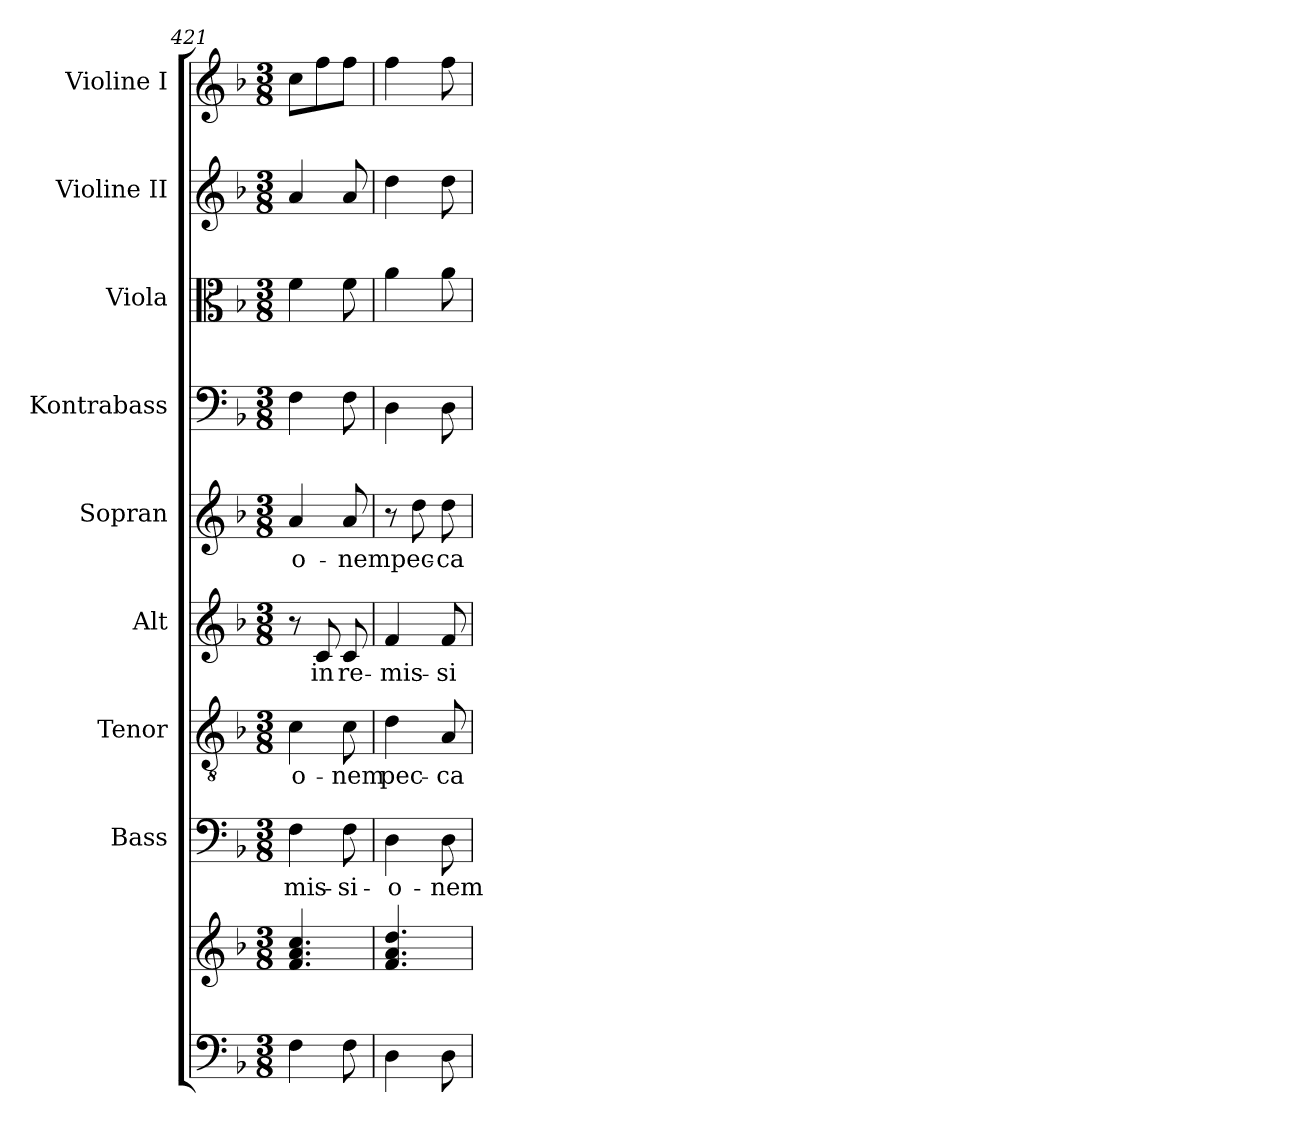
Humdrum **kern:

**kern	**kern	**kern	**text	**kern	**text	**kern	**text	**kern	**text	**kern	**kern	**kern	**kern
*part9	*part9	*part8	*part8	*part7	*part7	*part6	*part6	*part5	*part5	*part4	*part3	*part2	*part1
*staff10	*staff9	*staff8	*staff8	*staff7	*staff7	*staff6	*staff6	*staff5	*staff5	*staff4	*staff3	*staff2	*staff1
*	*	*I"Bass	*	*I"Tenor	*	*I"Alt	*	*I"Sopran	*	*I"Kontrabass	*I"Viola	*I"Violine II	*I"Violine I
*	*	*I'B.	*	*I'T.	*	*I'A.	*	*I'S.	*	*I'Kb.	*I'Vla.	*I'Vl. II	*I'Vl. I
*clefF4	*clefG2	*clefF4	*	*clefGv2	*	*clefG2	*	*clefG2	*	*clefF4	*clefC3	*clefG2	*clefG2
*	*	*	*	*	*	*	*	*	*	*ITrd7c12	*	*	*
*k[b-]	*k[b-]	*k[b-]	*	*k[b-]	*	*k[b-]	*	*k[b-]	*	*k[b-]	*k[b-]	*k[b-]	*k[b-]
*F:	*F:	*F:	*	*F:	*	*F:	*	*F:	*	*F:	*F:	*F:	*F:
*M3/8	*M3/8	*M3/8	*	*M3/8	*	*M3/8	*	*M3/8	*	*M3/8	*M3/8	*M3/8	*M3/8
=421	=421	=421	=421	=421	=421	=421	=421	=421	=421	=421	=421	=421	=421
!	!	!	!LO:LY:b	!	!LO:LY:b	!	!	!	!LO:LY:b	!	!	!	!
4F\	4.f/ 4.a/ 4.cc/	4F\	-mis-	4c\	-o-	8r	.	4a/	-o-	4FF\	4f\	4a/	8cc\L
!	!	!	!	!	!	!	!LO:LY:b	!	!	!	!	!	!
.	.	.	.	.	.	8c/	in	.	.	.	.	.	8ff\
!	!	!	!LO:LY:b	!	!LO:LY:b	!	!LO:LY:b	!	!LO:LY:b	!	!	!	!
8F\	.	8F\	-si-	8c\	-nem	8c/	re-	8a/	-nem	8FF\	8f\	8a/	8ff\J
=422	=422	=422	=422	=422	=422	=422	=422	=422	=422	=422	=422	=422	=422
!	!	!	!LO:LY:b	!	!LO:LY:b	!	!LO:LY:b	!	!	!	!	!	!
4D\	4.f/ 4.a/ 4.dd/	4D\	-o-	4d\	pec-	4f/	-mis-	8r	.	4DD\	4a\	4dd\	4ff\
!	!	!	!	!	!	!	!	!	!LO:LY:b	!	!	!	!
.	.	.	.	.	.	.	.	8dd\	pec-	.	.	.	.
!	!	!	!LO:LY:b	!	!LO:LY:b	!	!LO:LY:b	!	!LO:LY:b	!	!	!	!
8D\	.	8D\	-nem	8A/	-ca-	8f/	-si-	8dd\	-ca-	8DD\	8a\	8dd\	8ff\
=	=	=	=	=	=	=	=	=	=	=	=	=	=
*-	*-	*-	*-	*-	*-	*-	*-	*-	*-	*-	*-	*-	*-
